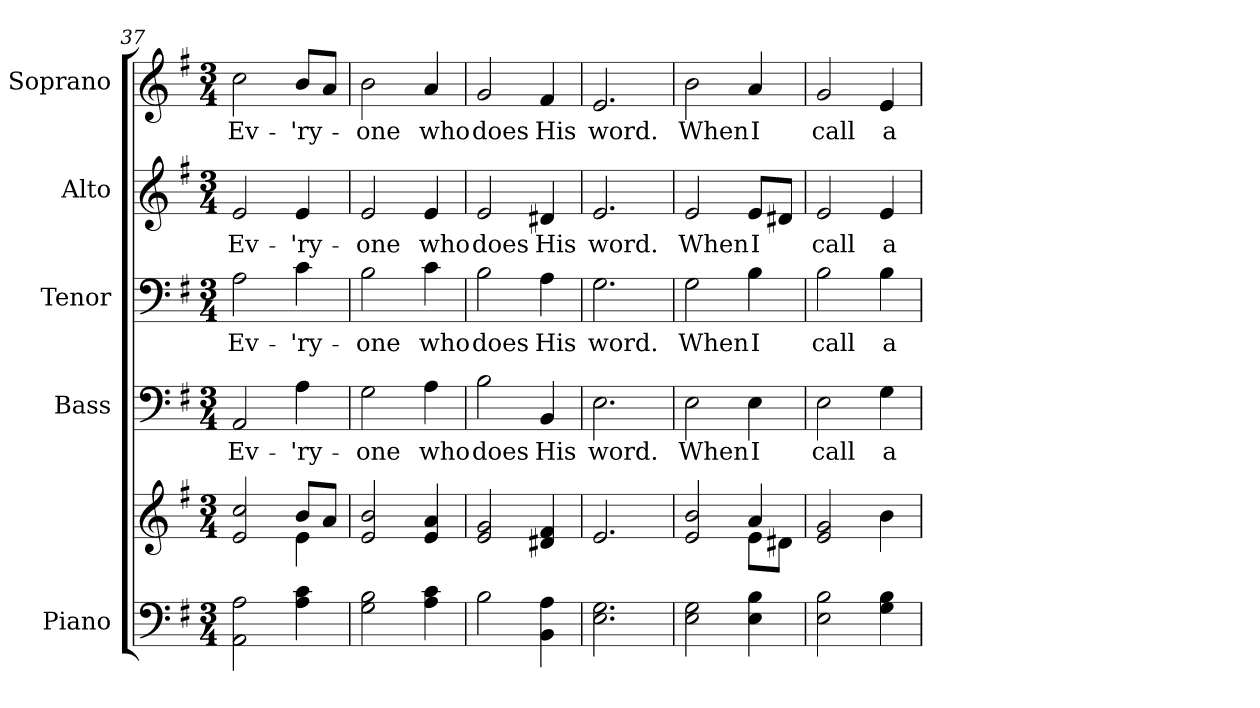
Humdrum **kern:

**kern	**kern	**kern	**text	**kern	**text	**kern	**text	**kern	**text
*part5	*part5	*part4	*part4	*part3	*part3	*part2	*part2	*part1	*part1
*staff6	*staff5	*staff4	*staff4	*staff3	*staff3	*staff2	*staff2	*staff1	*staff1
*I"Piano	*	*I"Bass	*	*I"Tenor	*	*I"Alto	*	*I"Soprano	*
*I'Pno.	*	*I'B.	*	*I'T.	*	*I'A.	*	*I'S.	*
*clefF4	*clefG2	*clefF4	*	*clefF4	*	*clefG2	*	*clefG2	*
*k[f#]	*k[f#]	*k[f#]	*	*k[f#]	*	*k[f#]	*	*k[f#]	*
*G:	*G:	*G:	*	*G:	*	*G:	*	*G:	*
*M3/4	*M3/4	*M3/4	*	*M3/4	*	*M3/4	*	*M3/4	*
=37	=37	=37	=37	=37	=37	=37	=37	=37	=37
*	*^	*	*	*	*	*	*	*	*
!	!	!	!	!LO:LY:b:color=#000000	!	!	!	!	!	!
!	!	!	!	!	!	!LO:LY:b:color=#000000	!	!	!	!
!	!	!	!	!	!	!	!	!LO:LY:b:color=#000000	!	!
!	!	!	!	!	!	!	!	!	!	!LO:LY:b:color=#000000
2AAi\ 2Ai	2ei/ 2cci	2ryy	2AAi/	Ev-	2Ai\	Ev-	2ei/	Ev-	2cci\	Ev-
!	!	!	!	!LO:LY:b:color=#000000	!	!	!	!	!	!
!	!	!	!	!	!	!LO:LY:b:color=#000000	!	!	!	!
!	!	!	!	!	!	!	!	!LO:LY:b:color=#000000	!	!
!	!	!	!	!	!	!	!	!	!	!LO:LY:b:color=#000000
4Ai\ 4ci	8bi/L	4ei\	4Ai\	-'ry-	4ci\	-'ry-	4ei/	-'ry-	8bi/L	-'ry-
.	8ai/J	.	.	.	.	.	.	.	8ai/J	.
*	*v	*v	*	*	*	*	*	*	*	*
=38	=38	=38	=38	=38	=38	=38	=38	=38	=38
!	!	!	!LO:LY:b:color=#000000	!	!	!	!	!	!
!	!	!	!	!	!LO:LY:b:color=#000000	!	!	!	!
!	!	!	!	!	!	!	!LO:LY:b:color=#000000	!	!
!	!	!	!	!	!	!	!	!	!LO:LY:b:color=#000000
2Gi\ 2Bi	2ei/ 2bi	2Gi\	-one	2Bi\	-one	2ei/	-one	2bi\	-one
!	!	!	!LO:LY:b:color=#000000	!	!	!	!	!	!
!	!	!	!	!	!LO:LY:b:color=#000000	!	!	!	!
!	!	!	!	!	!	!	!LO:LY:b:color=#000000	!	!
!	!	!	!	!	!	!	!	!	!LO:LY:b:color=#000000
4Ai\ 4ci	4ei/ 4ai	4Ai\	who	4ci\	who	4ei/	who	4ai/	who
=39	=39	=39	=39	=39	=39	=39	=39	=39	=39
!	!	!	!LO:LY:b:color=#000000	!	!	!	!	!	!
!	!	!	!	!	!LO:LY:b:color=#000000	!	!	!	!
!	!	!	!	!	!	!	!LO:LY:b:color=#000000	!	!
!	!	!	!	!	!	!	!	!	!LO:LY:b:color=#000000
2Bi\	2ei/ 2gi	2Bi\	does	2Bi\	does	2ei/	does	2gi/	does
!	!	!	!LO:LY:b:color=#000000	!	!	!	!	!	!
!	!	!	!	!	!LO:LY:b:color=#000000	!	!	!	!
!	!	!	!	!	!	!	!LO:LY:b:color=#000000	!	!
!	!	!	!	!	!	!	!	!	!LO:LY:b:color=#000000
4BBi\ 4Ai	4d#Xi/ 4f#i	4BBi/	His	4Ai\	His	4d#Xi/	His	4f#i/	His
=40	=40	=40	=40	=40	=40	=40	=40	=40	=40
!	!	!	!LO:LY:b:color=#000000	!	!	!	!	!	!
!	!	!	!	!	!LO:LY:b:color=#000000	!	!	!	!
!	!	!	!	!	!	!	!LO:LY:b:color=#000000	!	!
!	!	!	!	!	!	!	!	!	!LO:LY:b:color=#000000
2.Ei\ 2.Gi	2.ei/	2.Ei\	word.	2.Gi\	word.	2.ei/	word.	2.ei/	word.
!!LO:PB:g=z
=41	=41	=41	=41	=41	=41	=41	=41	=41	=41
*	*^	*	*	*	*	*	*	*	*
!	!	!	!	!LO:LY:b:color=#000000	!	!	!	!	!	!
!	!	!	!	!	!	!LO:LY:b:color=#000000	!	!	!	!
!	!	!	!	!	!	!	!	!LO:LY:b:color=#000000	!	!
!	!	!	!	!	!	!	!	!	!	!LO:LY:b:color=#000000
2Ei\ 2Gi	2ei/ 2bi	2ryy	2Ei\	When	2Gi\	When	2ei/	When	2bi\	When
!	!	!	!	!LO:LY:b:color=#000000	!	!	!	!	!	!
!	!	!	!	!	!	!LO:LY:b:color=#000000	!	!	!	!
!	!	!	!	!	!	!	!	!LO:LY:b:color=#000000	!	!
!	!	!	!	!	!	!	!	!	!	!LO:LY:b:color=#000000
4Ei\ 4Bi	4ai/	8ei\L	4Ei\	I	4Bi\	I	8ei/L	I	4ai/	I
.	.	8d#Xi\J	.	.	.	.	8d#Xi/J	.	.	.
*	*v	*v	*	*	*	*	*	*	*	*
=42	=42	=42	=42	=42	=42	=42	=42	=42	=42
*	*^	*	*	*	*	*	*	*	*
!	!	!	!	!LO:LY:b:color=#000000	!	!	!	!	!	!
*	*v	*v	*	*	*	*	*	*	*	*
*	*^	*	*	*	*	*	*	*	*
!	!	!	!	!	!	!LO:LY:b:color=#000000	!	!	!	!
*	*v	*v	*	*	*	*	*	*	*	*
*	*^	*	*	*	*	*	*	*	*
!	!	!	!	!	!	!	!	!LO:LY:b:color=#000000	!	!
*	*v	*v	*	*	*	*	*	*	*	*
*	*^	*	*	*	*	*	*	*	*
!	!	!	!	!	!	!	!	!	!	!LO:LY:b:color=#000000
*	*v	*v	*	*	*	*	*	*	*	*
2Ei\ 2Bi	2ei/ 2gi	2Ei\	call	2Bi\	call	2ei/	call	2gi/	call
!	!	!	!LO:LY:b:color=#000000	!	!	!	!	!	!
!	!	!	!	!	!LO:LY:b:color=#000000	!	!	!	!
!	!	!	!	!	!	!	!LO:LY:b:color=#000000	!	!
!	!	!	!	!	!	!	!	!	!LO:LY:b:color=#000000
4Gi\ 4Bi	4bi\	4Gi\	a-	4Bi\	a-	4ei/	a-	4ei/	a-
=	=	=	=	=	=	=	=	=	=
*-	*-	*-	*-	*-	*-	*-	*-	*-	*-
